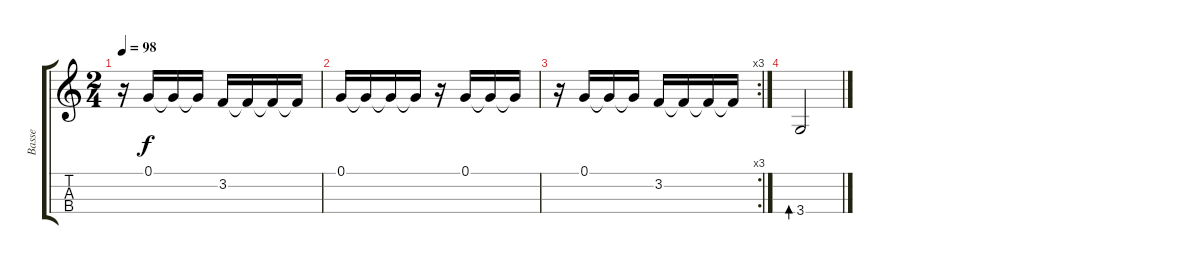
\track ("Basse" "Basse") {instrument electricbassfinger}
\staff {score tabs}
\tuning (G3 D3 A2 E2) {hide}
\ts (2 4)
\tempo 98
\clef g2
\ks c
r.16{dy f} 0.1.16 0.1{t}.16 0.1{t}.16 3.2.16 3.2{t}.16 3.2{t}.16 3.2{t}.16 |
0.1.16 0.1{t}.16 0.1{t}.16 0.1{t}.16 r.16 0.1.16 0.1{t}.16 0.1{t}.16 |
\rc 3
r.16 0.1.16 0.1{t}.16 0.1{t}.16 3.2.16 3.2{t}.16 3.2{t}.16 3.2{t}.16 |
3.4.2{bd 480}
